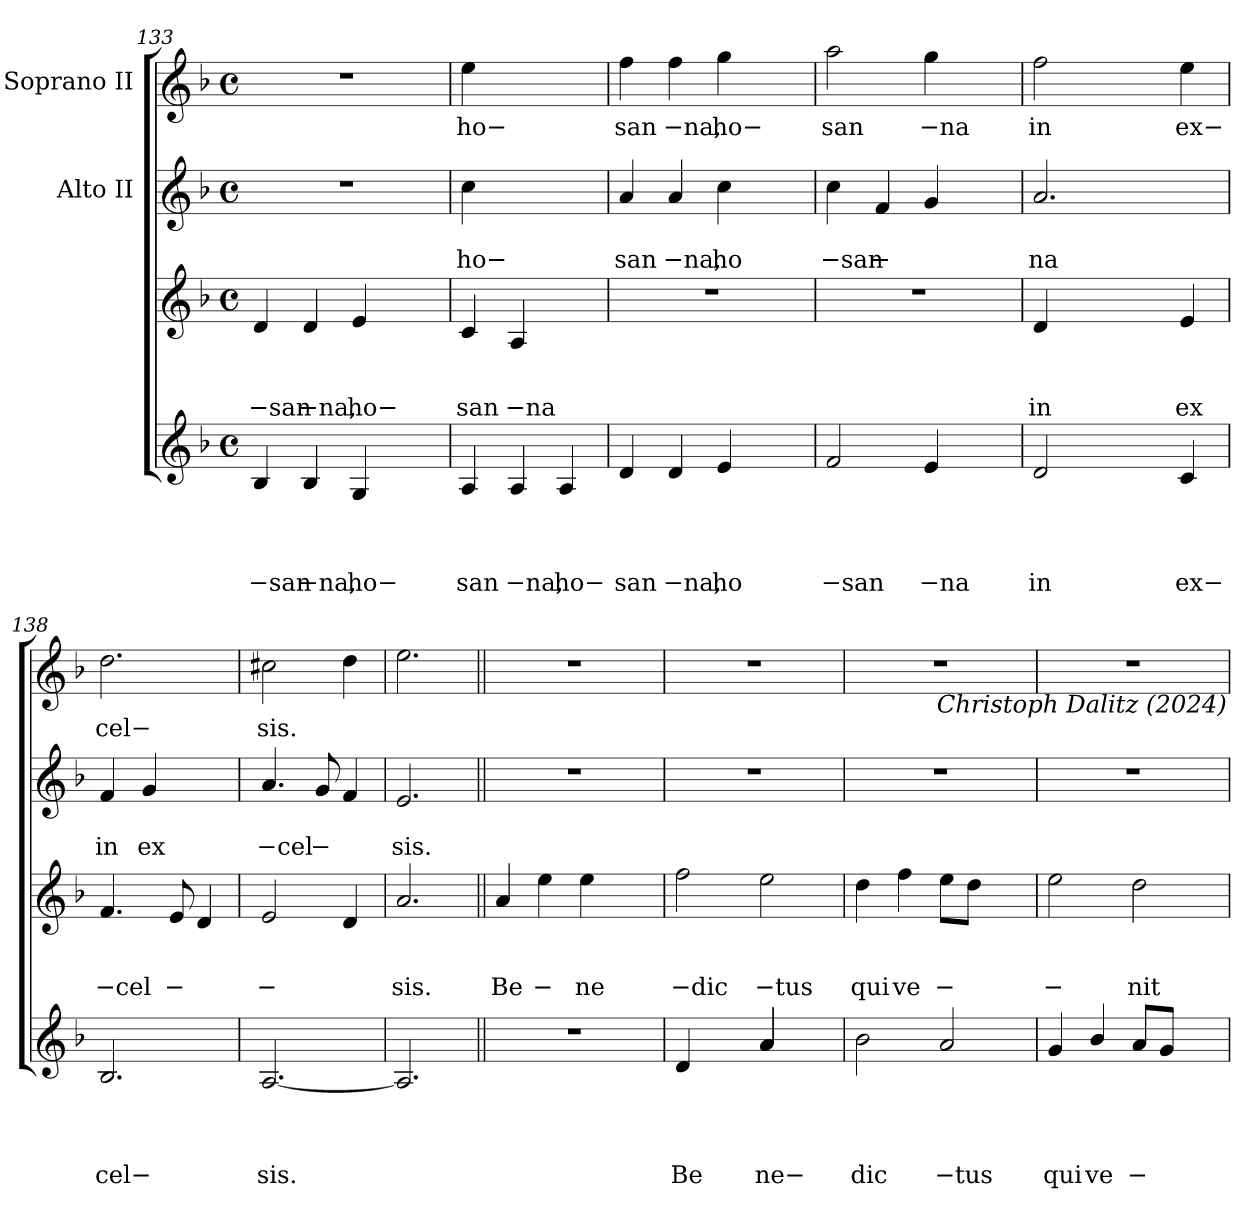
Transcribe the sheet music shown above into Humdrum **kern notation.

**kern	**text	**text	**text	**text	**kern	**text	**text	**text	**kern	**text	**text	**kern	**text
*part4	*part4	*part4	*part4	*part4	*part3	*part3	*part3	*part3	*part2	*part2	*part2	*part1	*part1
*staff4	*staff4	*staff4	*staff4	*staff4	*staff3	*staff3	*staff3	*staff3	*staff2	*staff2	*staff2	*staff1	*staff1
*	*	*	*	*	*	*	*	*	*I"Alto II	*	*	*I"Soprano II	*
*clefG2	*	*	*	*	*clefG2	*	*	*	*clefG2	*	*	*clefG2	*
*k[b-]	*	*	*	*	*k[b-]	*	*	*	*k[b-]	*	*	*k[b-]	*
*F:	*	*	*	*	*F:	*	*	*	*F:	*	*	*F:	*
*M4/4	*	*	*	*	*M4/4	*	*	*	*M4/4	*	*	*M4/4	*
*met(c)	*	*	*	*	*met(c)	*	*	*	*met(c)	*	*	*met(c)	*
=133	=133	=133	=133	=133	=133	=133	=133	=133	=133	=133	=133	=133	=133
!	!	!	!	!LO:LY:b:rj	!	!	!	!LO:LY:b:rj	!LO:N:vis=1	!	!	!LO:N:vis=1	!
4B-/	.	.	.	−san	4d/	.	.	−san	1r	.	.	1r	.
!	!	!	!	!LO:LY:b:rj	!	!	!	!LO:LY:b:rj	!	!	!	!	!
4B-/	.	.	.	−na,	4d/	.	.	−na,	.	.	.	.	.
!	!	!	!	!LO:LY:b	!	!	!	!LO:LY:b	!	!	!	!	!
4G/	.	.	.	ho−	4e/	.	.	ho−	.	.	.	.	.
4ryy	.	.	.	.	4ryy	.	.	.	.	.	.	.	.
!!LO:LB:g=z
=134	=134	=134	=134	=134	=134	=134	=134	=134	=134	=134	=134	=134	=134
!	!	!	!	!LO:LY:b	!	!	!	!LO:LY:b	!	!	!LO:LY:b	!	!LO:LY:b
4A/	.	.	.	san	4c/	.	.	san	4cc\	.	ho−	4ee\	ho−
!	!	!	!	!LO:LY:b:rj	!	!	!	!LO:LY:b:rj	!	!	!	!	!
4A/	.	.	.	−na,	4A/	.	.	−na	2ryy	.	.	2ryy	.
!	!	!	!	!LO:LY:b	!	!	!	!	!	!	!	!	!
4A/	.	.	.	ho−	4ryy	.	.	.	.	.	.	.	.
=135	=135	=135	=135	=135	=135	=135	=135	=135	=135	=135	=135	=135	=135
!	!	!	!	!LO:LY:b	!LO:N:vis=1	!	!	!	!	!	!LO:LY:b	!	!LO:LY:b
4d/	.	.	.	san	1r	.	.	.	4a/	.	san	4ff\	san
!	!	!	!	!LO:LY:b:rj	!	!	!	!	!	!	!LO:LY:b:rj	!	!LO:LY:b:rj
4d/	.	.	.	−na,	.	.	.	.	4a/	.	−na,	4ff\	−na,
!	!	!	!	!LO:LY:b	!	!	!	!	!	!	!LO:LY:b	!	!LO:LY:b
4e/	.	.	.	ho	.	.	.	.	4cc\	.	ho	4gg\	ho−
4ryy	.	.	.	.	.	.	.	.	4ryy	.	.	4ryy	.
=136	=136	=136	=136	=136	=136	=136	=136	=136	=136	=136	=136	=136	=136
!	!	!	!	!LO:LY:b:rj	!LO:N:vis=1	!	!	!	!	!	!LO:LY:b:rj	!	!LO:LY:b
2f/	.	.	.	−san	1r	.	.	.	4cc\	.	−san	2aa\	san
!	!	!	!	!	!	!	!	!	!	!	!LO:LY:b	!	!
.	.	.	.	.	.	.	.	.	4f/	.	−	.	.
!	!	!	!	!LO:LY:b:rj	!	!	!	!	!	!	!	!	!LO:LY:b:rj
4e/	.	.	.	−na	.	.	.	.	4g/	.	.	4gg\	−na
4ryy	.	.	.	.	.	.	.	.	4ryy	.	.	4ryy	.
=137	=137	=137	=137	=137	=137	=137	=137	=137	=137	=137	=137	=137	=137
!	!	!	!	!LO:LY:b	!	!	!	!LO:LY:b	!	!	!LO:LY:b	!	!LO:LY:b
2d/	.	.	.	in	4d/	.	.	in	2.a/	.	na	2ff\	in
.	.	.	.	.	2ryy	.	.	.	.	.	.	.	.
4ryy	.	.	.	.	.	.	.	.	.	.	.	4ryy	.
!	!	!	!	!LO:LY:b	!	!	!	!LO:LY:b	!	!	!	!	!LO:LY:b
4c/	.	.	.	ex−	4e/	.	.	ex	4ryy	.	.	4ee\	ex−
=138	=138	=138	=138	=138	=138	=138	=138	=138	=138	=138	=138	=138	=138
!	!	!	!	!LO:LY:b	!	!	!	!LO:LY:b:rj	!	!	!LO:LY:b	!	!LO:LY:b
2.B-/	.	.	.	cel−	4.f/	.	.	−cel	4f/	.	in	2.dd\	cel−
!	!	!	!	!	!	!	!	!	!	!	!LO:LY:b	!	!
.	.	.	.	.	.	.	.	.	4g/	.	ex	.	.
!	!	!	!	!	!	!	!	!LO:LY:b	!	!	!	!	!
.	.	.	.	.	8e/	.	.	−	.	.	.	.	.
.	.	.	.	.	4d/	.	.	.	4ryy	.	.	.	.
=139	=139	=139	=139	=139	=139	=139	=139	=139	=139	=139	=139	=139	=139
!	!	!	!	!LO:LY:b	!	!	!	!LO:LY:b	!	!	!LO:LY:b:rj	!	!LO:LY:b
[<2.A/	.	.	.	sis.	2e/	.	.	−	4.a/	.	−cel	2cc#X\	sis.
!	!	!	!	!	!	!	!	!	!	!	!LO:LY:b	!	!
.	.	.	.	.	.	.	.	.	8g/	.	−	.	.
.	.	.	.	.	4d/	.	.	.	4f/	.	.	4dd\	.
=140	=140	=140	=140	=140	=140	=140	=140	=140	=140	=140	=140	=140	=140
!	!	!	!	!	!	!	!	!LO:LY:b	!	!	!LO:LY:b	!	!
2.A/]	.	.	.	.	2.a/	.	.	sis.	2.e/	.	sis.	2.ee\	.
!!LO:PB:g=z
=141||	=141||	=141||	=141||	=141||	=141||	=141||	=141||	=141||	=141||	=141||	=141||	=141||	=141||
!LO:N:vis=1	!	!	!	!	!	!	!	!LO:LY:b	!	!	!	!	!
1r	.	.	.	.	4a/	.	.	Be	1r	.	.	1r	.
!	!	!	!	!	!	!	!	!LO:LY:b	!	!	!	!	!
.	.	.	.	.	4ee\	.	.	−	.	.	.	.	.
!	!	!	!	!	!	!	!	!LO:LY:b	!	!	!	!	!
.	.	.	.	.	4ee\	.	.	ne	.	.	.	.	.
.	.	.	.	.	4ryy	.	.	.	.	.	.	.	.
=142	=142	=142	=142	=142	=142	=142	=142	=142	=142	=142	=142	=142	=142
!	!	!	!	!LO:LY:b	!	!	!	!LO:LY:b:rj	!	!	!	!	!
*^	*	*	*	*	*	*	*	*	*	*	*	*	*
4d/	2ryy	.	.	.	Be	2ff\	.	.	−dic	1r	.	.	1r	.
4ryy	.	.	.	.	.	.	.	.	.	.	.	.	.	.
!	!	!	!	!	!LO:LY:b	!	!	!	!	!	!	!	!	!
!	!	!	!	!	!LO:LY:b	!	!	!	!LO:LY:b:rj	!	!	!	!	!
4a/	4a/	.	.	.	ne−	2ee\	.	.	−tus	.	.	.	.	.
4ryy	4ryy	.	.	.	.	.	.	.	.	.	.	.	.	.
=143	=143	=143	=143	=143	=143	=143	=143	=143	=143	=143	=143	=143	=143	=143
!	!	!	!	!	!LO:LY:b	!	!	!	!LO:LY:b	!	!	!	!	!
*v	*v	*	*	*	*	*	*	*	*	*	*	*	*	*
2b-\	.	.	.	dic	4dd\	.	.	qui	1r	.	.	1r	.
!	!	!	!	!	!	!	!	!LO:LY:b	!	!	!	!	!
.	.	.	.	.	4ff\	.	.	ve	.	.	.	.	.
!	!	!	!	!LO:LY:b:rj	!	!	!	!LO:LY:b	!	!	!	!	!
2a/	.	.	.	−tus	8ee\L	.	.	−	.	.	.	.	.
.	.	.	.	.	8dd\J	.	.	.	.	.	.	.	.
.	.	.	.	.	4ryy	.	.	.	.	.	.	.	.
=144	=144	=144	=144	=144	=144	=144	=144	=144	=144	=144	=144	=144	=144
!	!	!	!	!LO:LY:b	!	!	!	!LO:LY:b	!	!	!	!	!
4g/	.	.	.	qui	2ee\	.	.	−	1r	.	.	1r	.
!	!	!	!	!LO:LY:b	!	!	!	!	!	!	!	!	!
4b-/	.	.	.	ve	.	.	.	.	.	.	.	.	.
!	!	!	!	!LO:LY:b	!	!	!	!LO:LY:b	!	!	!	!	!
8a/L	.	.	.	−	2dd\	.	.	nit	.	.	.	.	.
8g/J	.	.	.	.	.	.	.	.	.	.	.	.	.
4ryy	.	.	.	.	.	.	.	.	.	.	.	.	.
!	!	!	!	!	!	!	!	!	!	!	!	!LO:TX:b:i:t=Christoph Dalitz (2024)	!
=	=	=	=	=	=	=	=	=	=	=	=	=	=
*-	*-	*-	*-	*-	*-	*-	*-	*-	*-	*-	*-	*-	*-
